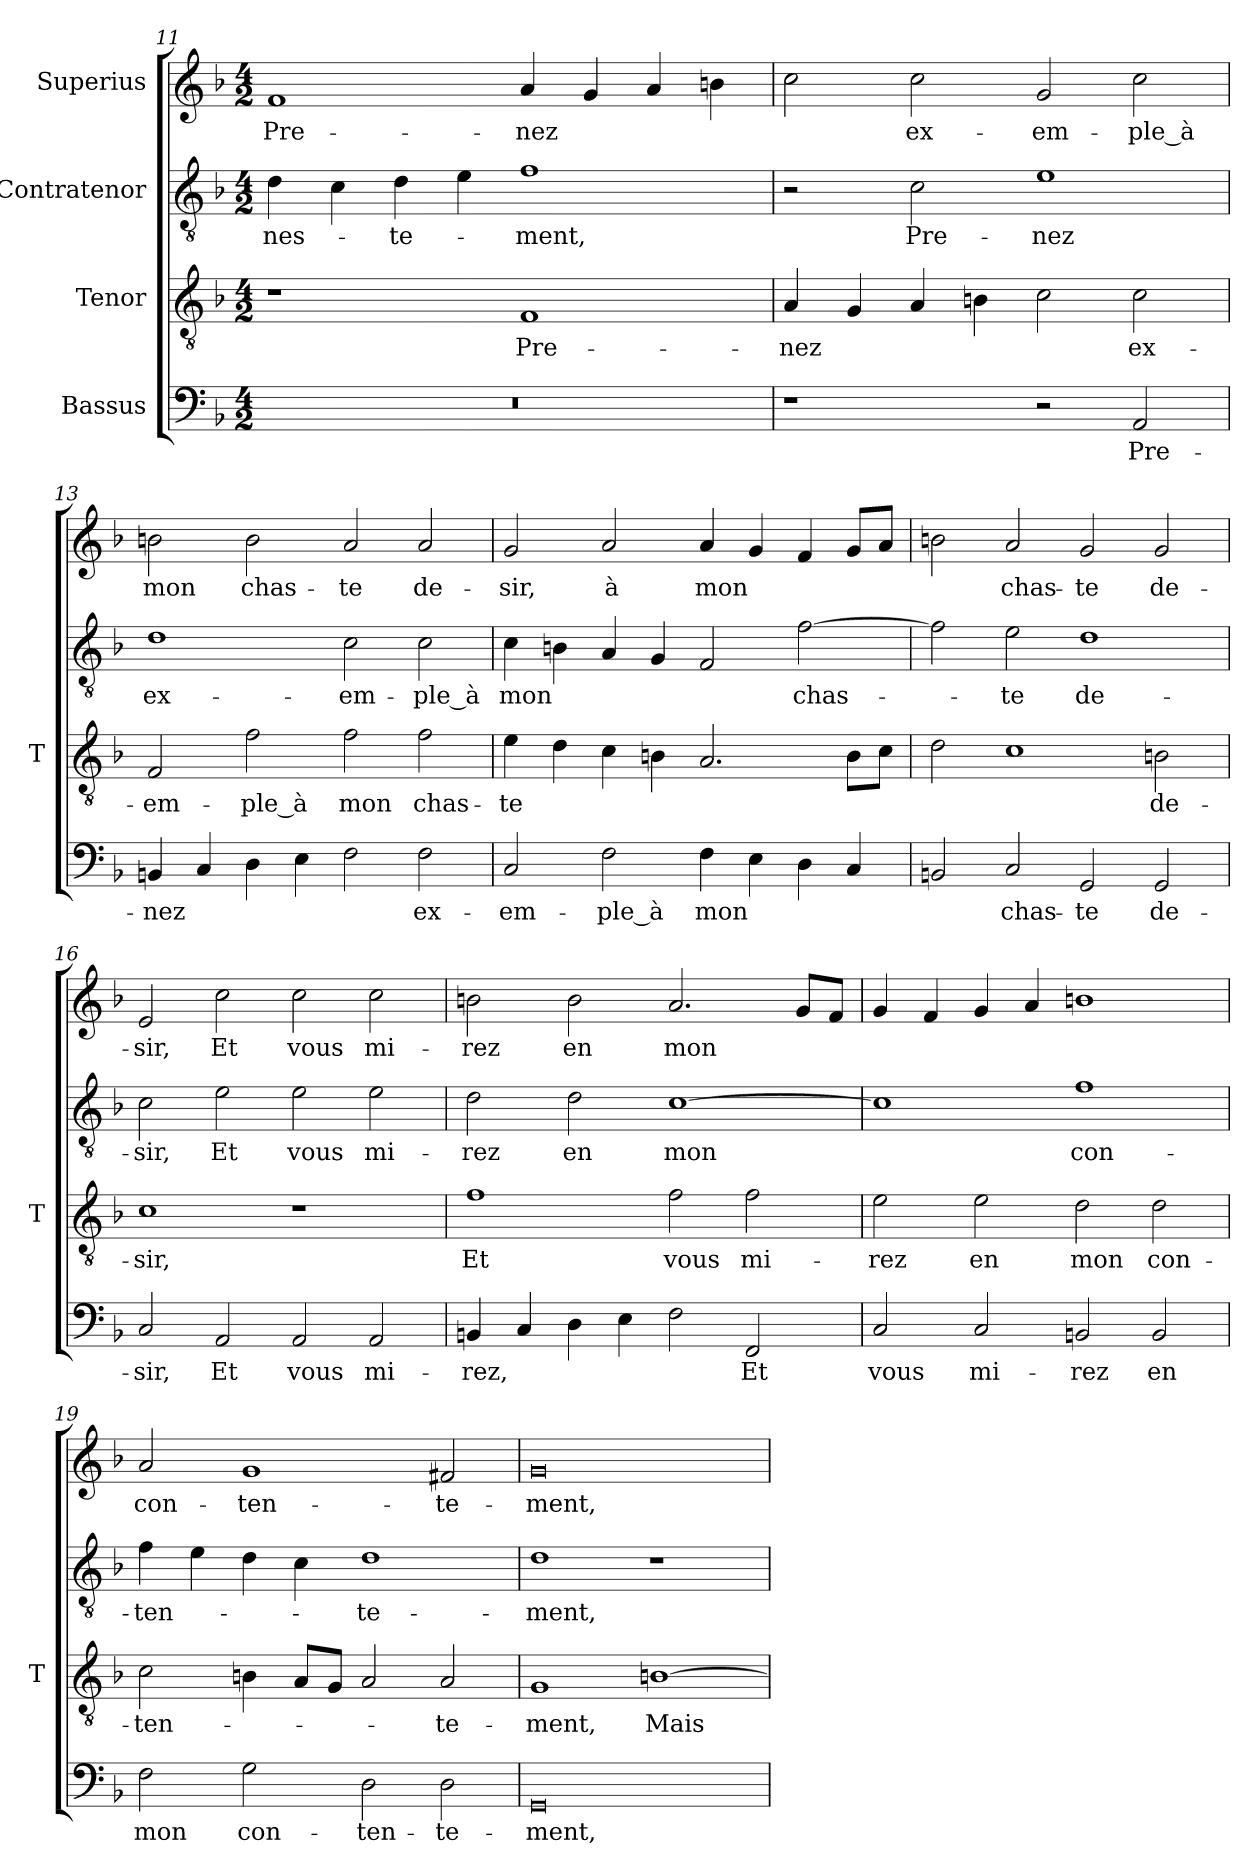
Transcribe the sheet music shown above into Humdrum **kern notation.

**kern	**text	**kern	**text	**kern	**text	**kern	**text
*part4	*part4	*part3	*part3	*part2	*part2	*part1	*part1
*staff4	*staff4	*staff3	*staff3	*staff2	*staff2	*staff1	*staff1
*I"Bassus	*	*I"Tenor	*	*I"Contratenor	*	*I"Superius	*
*	*	*I'T	*	*	*	*	*
*clefF4	*	*clefGv2	*	*clefGv2	*	*clefG2	*
*k[b-]	*	*k[b-]	*	*k[b-]	*	*k[b-]	*
*M4/2	*	*M4/2	*	*M4/2	*	*M4/2	*
=11	=11	=11	=11	=11	=11	=11	=11
0r	.	1r	.	4d	nes-	1f	Pre-
.	.	.	.	4c	.	.	.
.	.	.	.	4d	te-	.	.
.	.	.	.	4e	.	.	.
.	.	1F	Pre-	1f	-ment,	4a	-nez
.	.	.	.	.	.	4g	.
.	.	.	.	.	.	4a	.
.	.	.	.	.	.	4b	.
=12	=12	=12	=12	=12	=12	=12	=12
1r	.	4A	-nez	2r	.	2cc	.
.	.	4G	.	.	.	.	.
.	.	4A	.	2c	Pre-	2cc	ex-
.	.	4B	.	.	.	.	.
2r	.	2c	.	1e	-nez	2g	em-
2AA	Pre-	2c	ex-	.	.	2cc	-ple_à
=13	=13	=13	=13	=13	=13	=13	=13
4BBn	-nez	2F	em-	1d	ex-	2b	-mon
4C	.	.	.	.	.	.	.
4D	.	2f	-ple_à	.	.	2b	chas-
4E	.	.	.	.	.	.	.
2F	.	2f	-mon	2c	em-	2a	-te
2F	ex-	2f	chas-	2c	-ple_à	2a	de-
=14	=14	=14	=14	=14	=14	=14	=14
2C	em-	4e	-te	4c	-mon	2g	-sir,
.	.	4d	.	4Bn	.	.	.
2F	-ple_à	4c	.	4A	.	2a	-à
.	.	4B	.	4G	.	.	.
4F	-mon	2.A	.	2F	.	4a	-mon
4E	.	.	.	.	.	4g	.
4D	.	.	.	[2f	chas-	4f	.
4C	.	8BL	.	.	.	8gL	.
.	.	8cJ	.	.	.	8aJ	.
=15	=15	=15	=15	=15	=15	=15	=15
2BBn	.	2d	.	2f]	.	2b	.
2C	chas-	1c	.	2e	-te	2a	chas-
2GG	-te	.	.	1d	de-	2g	-te
2GG	de-	2Bn	de-	.	.	2g	de-
=16	=16	=16	=16	=16	=16	=16	=16
2C	-sir,	1c	-sir,	2c	-sir,	2e	-sir,
2AA	-Et	.	.	2e	-Et	2cc	-Et
2AA	-vous	1r	.	2e	-vous	2cc	-vous
2AA	mi-	.	.	2e	mi-	2cc	mi-
=17	=17	=17	=17	=17	=17	=17	=17
4BBn	-rez,	1f	-Et	2d	-rez	2b	-rez
4C	.	.	.	.	.	.	.
4D	.	.	.	2d	-en	2b	-en
4E	.	.	.	.	.	.	.
2F	.	2f	-vous	[1c	-mon	2.a	-mon
2FF	-Et	2f	mi-	.	.	.	.
.	.	.	.	.	.	8gL	.
.	.	.	.	.	.	8fJ	.
=18	=18	=18	=18	=18	=18	=18	=18
2C	-vous	2e	-rez	1c]	.	4g	.
.	.	.	.	.	.	4f	.
2C	mi-	2e	-en	.	.	4g	.
.	.	.	.	.	.	4a	.
2BBn	-rez	2d	-mon	1f	con-	1b	.
2BB	-en	2d	con-	.	.	.	.
=19	=19	=19	=19	=19	=19	=19	=19
2F	-mon	2c	ten-	4f	ten-	2a	con-
.	.	.	.	4e	.	.	.
2G	con-	4B	.	4d	.	1g	ten-
.	.	8AL	.	4c	.	.	.
.	.	8GJ	.	.	.	.	.
2D	ten-	2A	.	1d	te-	.	.
2D	te-	2A	te-	.	.	2f#X	te-
=20	=20	=20	=20	=20	=20	=20	=20
0GG	-ment,	1G	-ment,	1d	-ment,	0g	-ment,
.	.	[1B	-Mais	1r	.	.	.
=	=	=	=	=	=	=	=
*-	*-	*-	*-	*-	*-	*-	*-
